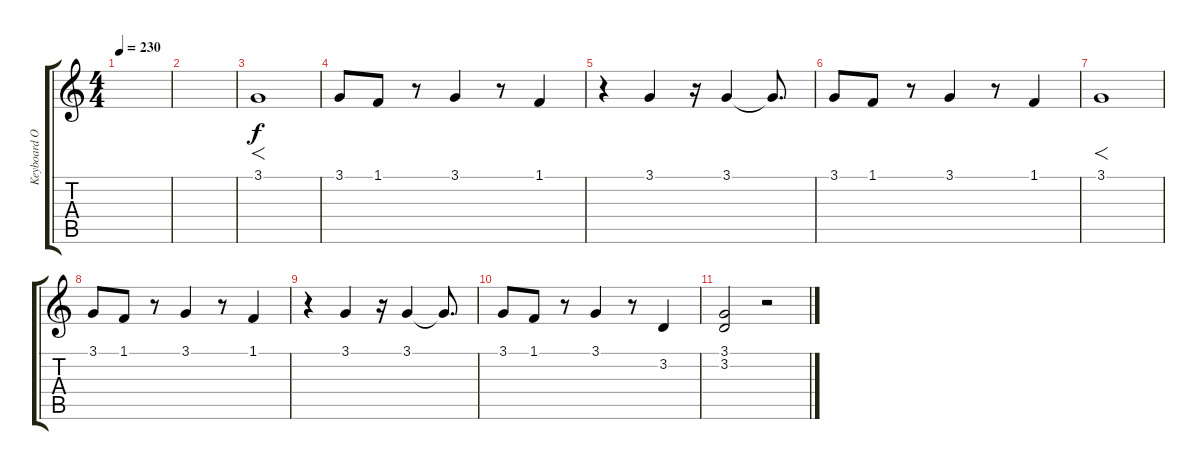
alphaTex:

\track ("Keyboard Organ: Kotobuki Tsumugi - San" "Keyboard O") {instrument reedorgan}
\staff {score tabs}
\tuning (E4 B3 G3 D3 A2 E2) {hide}
\ts (4 4)
\tempo 230
\clef g2
\ks c
|
|
3.1.1{f} |
3.1.8 1.1.8 r.8 3.1.4 r.8 1.1.4 |
r.4 3.1.4 r.16 3.1.4 3.1{t}.8{d} |
3.1.8 1.1.8 r.8 3.1.4 r.8 1.1.4 |
3.1.1{f} |
3.1.8 1.1.8 r.8 3.1.4 r.8 1.1.4 |
r.4 3.1.4 r.16 3.1.4 3.1{t}.8{d} |
3.1.8 1.1.8 r.8 3.1.4 r.8 3.2.4 |
(3.1 3.2).2 r.2
